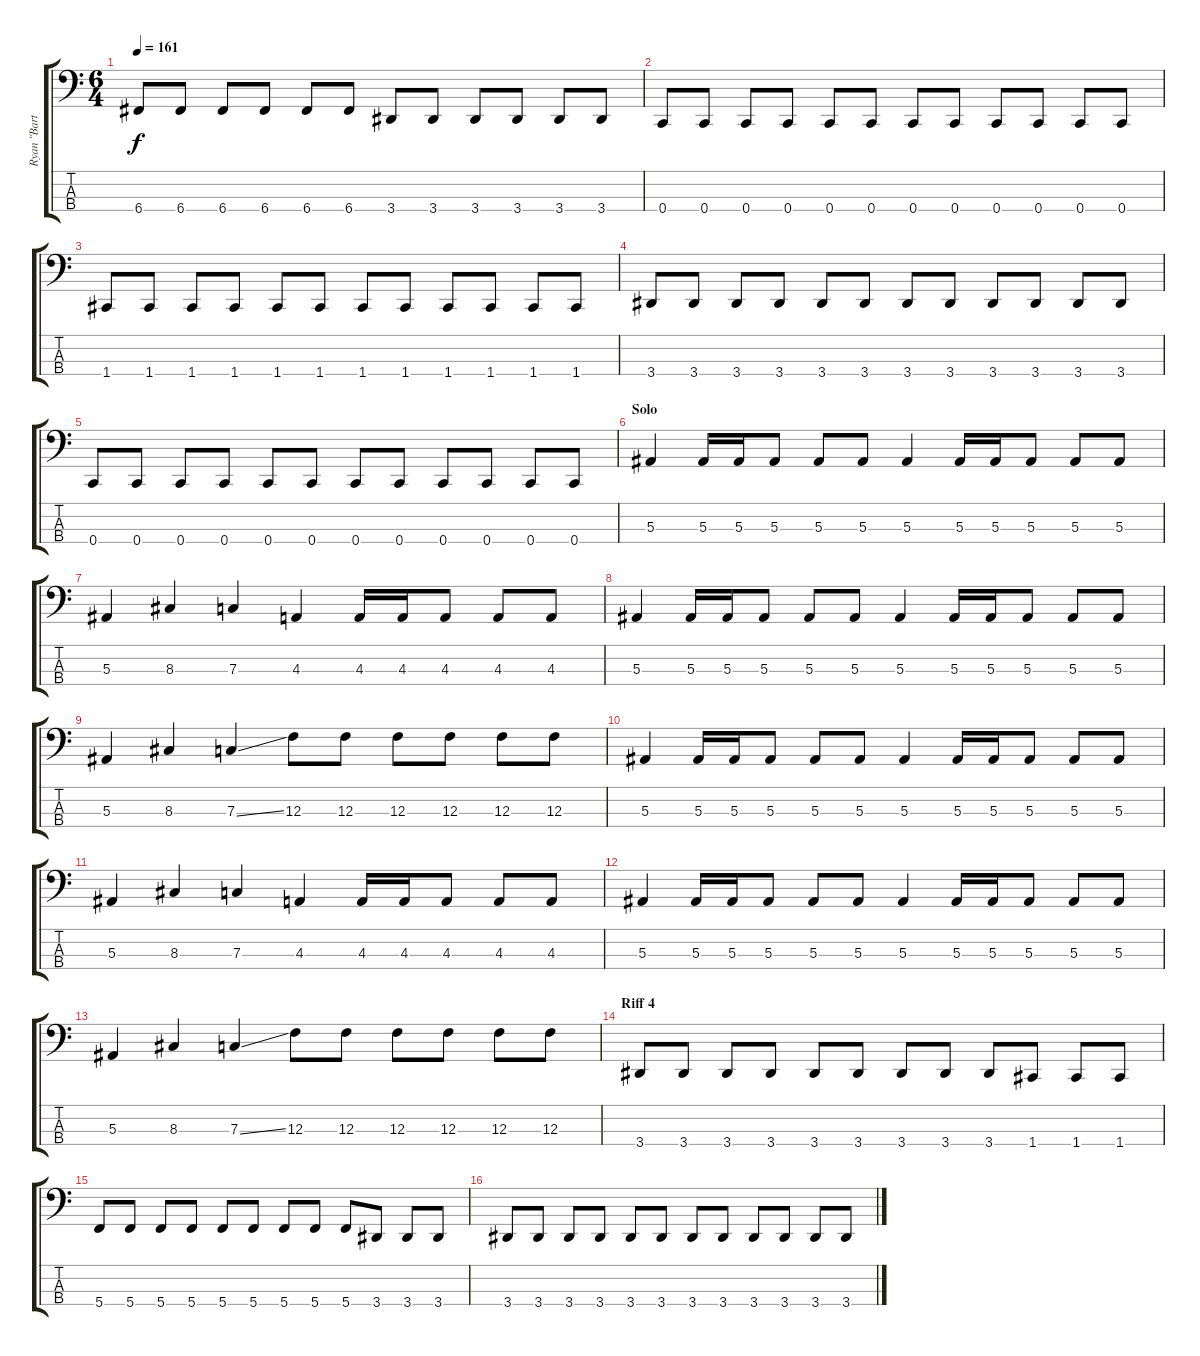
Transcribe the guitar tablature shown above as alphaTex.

\track ("Ryan \"Bart\" Willams (Bass)" "Ryan \"Bart") {instrument electricbassfinger}
\staff {score tabs}
\tuning (Eb2 Bb1 F1 C1) {hide}
\ts (6 4)
\tempo 161
\clef f4
\ks c
6.4.8{dy f} 6.4.8 6.4.8 6.4.8 6.4.8 6.4.8 3.4.8 3.4.8 3.4.8 3.4.8 3.4.8 3.4.8 |
0.4.8 0.4.8 0.4.8 0.4.8 0.4.8 0.4.8 0.4.8 0.4.8 0.4.8 0.4.8 0.4.8 0.4.8 |
1.4.8 1.4.8 1.4.8 1.4.8 1.4.8 1.4.8 1.4.8 1.4.8 1.4.8 1.4.8 1.4.8 1.4.8 |
3.4.8 3.4.8 3.4.8 3.4.8 3.4.8 3.4.8 3.4.8 3.4.8 3.4.8 3.4.8 3.4.8 3.4.8 |
0.4.8 0.4.8 0.4.8 0.4.8 0.4.8 0.4.8 0.4.8 0.4.8 0.4.8 0.4.8 0.4.8 0.4.8 |
\section ("" "Solo")
5.3.4 5.3.16 5.3.16 5.3.8 5.3.8 5.3.8 5.3.4 5.3.16 5.3.16 5.3.8 5.3.8 5.3.8 |
5.3.4 8.3.4 7.3.4 4.3.4 4.3.16 4.3.16 4.3.8 4.3.8 4.3.8 |
5.3.4 5.3.16 5.3.16 5.3.8 5.3.8 5.3.8 5.3.4 5.3.16 5.3.16 5.3.8 5.3.8 5.3.8 |
5.3.4 8.3.4 7.3{ss}.4 12.3.8 12.3.8 12.3.8 12.3.8 12.3.8 12.3.8 |
5.3.4 5.3.16 5.3.16 5.3.8 5.3.8 5.3.8 5.3.4 5.3.16 5.3.16 5.3.8 5.3.8 5.3.8 |
5.3.4 8.3.4 7.3.4 4.3.4 4.3.16 4.3.16 4.3.8 4.3.8 4.3.8 |
5.3.4 5.3.16 5.3.16 5.3.8 5.3.8 5.3.8 5.3.4 5.3.16 5.3.16 5.3.8 5.3.8 5.3.8 |
5.3.4 8.3.4 7.3{ss}.4 12.3.8 12.3.8 12.3.8 12.3.8 12.3.8 12.3.8 |
\section ("" "Riff 4")
3.4.8 3.4.8 3.4.8 3.4.8 3.4.8 3.4.8 3.4.8 3.4.8 3.4.8 1.4.8 1.4.8 1.4.8 |
5.4.8 5.4.8 5.4.8 5.4.8 5.4.8 5.4.8 5.4.8 5.4.8 5.4.8 3.4.8 3.4.8 3.4.8 |
3.4.8 3.4.8 3.4.8 3.4.8 3.4.8 3.4.8 3.4.8 3.4.8 3.4.8 3.4.8 3.4.8 3.4.8
